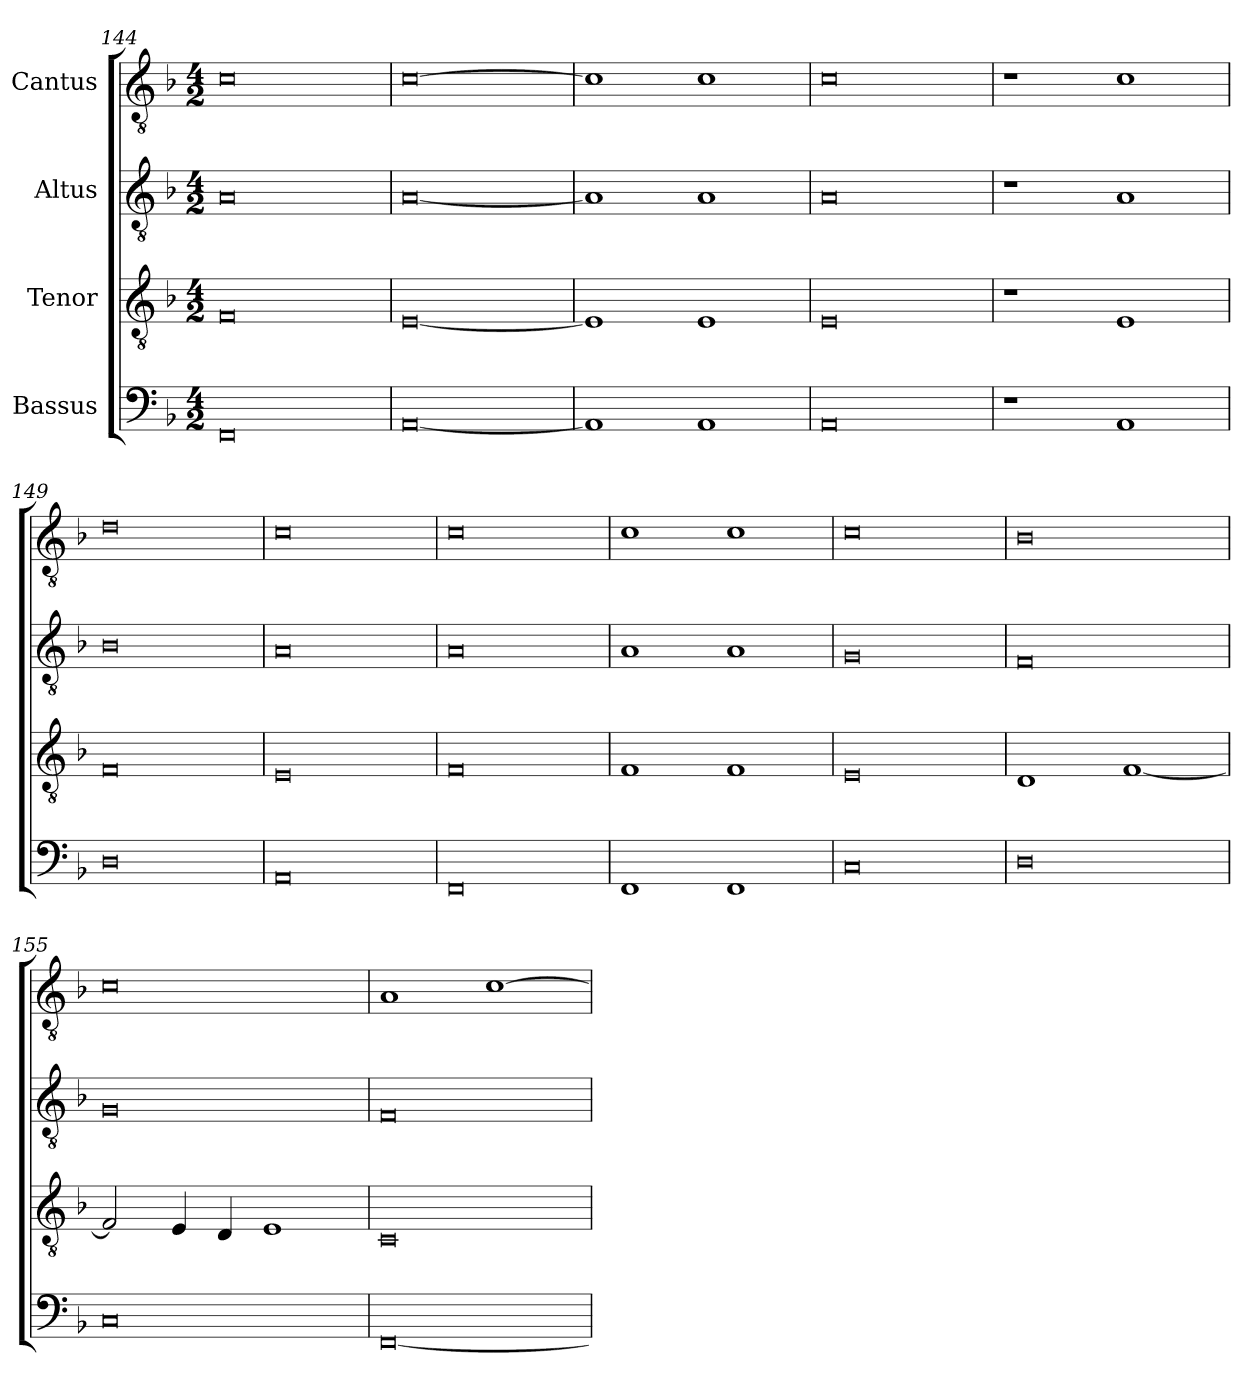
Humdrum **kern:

**kern	**kern	**kern	**kern
*part4	*part3	*part2	*part1
*staff4	*staff3	*staff2	*staff1
*I"Bassus	*I"Tenor	*I"Altus	*I"Cantus
*clefF4	*clefGv2	*clefGv2	*clefGv2
*k[b-]	*k[b-]	*k[b-]	*k[b-]
*M4/2	*M4/2	*M4/2	*M4/2
=144	=144	=144	=144
0FF/	0F/	0A/	0c\
=145	=145	=145	=145
[0AA/	[0E/	[0A/	[0c\
=146	=146	=146	=146
1AA/]	1E/]	1A/]	1c\]
1AA/	1E/	1A/	1c\
=147	=147	=147	=147
0AA/	0E/	0A/	0c\
=148	=148	=148	=148
1r	1r	1r	1r
1AA/	1E/	1A/	1c\
=149	=149	=149	=149
0D/	0F/	0B-/	0d\
=150	=150	=150	=150
0AA/	0E/	0A/	0c\
=151	=151	=151	=151
0FF/	0F/	0A/	0c\
=152	=152	=152	=152
1FF/	1F/	1A/	1c\
1FF/	1F/	1A/	1c\
=153	=153	=153	=153
0C/	0E/	0G/	0c\
=154	=154	=154	=154
0D/	1D/	0F/	0B-/
.	[1F/	.	.
=155	=155	=155	=155
0C/	2F/]	0G/	0c\
.	4E/	.	.
.	4D/	.	.
.	1E/	.	.
=156	=156	=156	=156
[0FF/	0C/	0F/	1A/
.	.	.	[1c\
=	=	=	=
*-	*-	*-	*-
